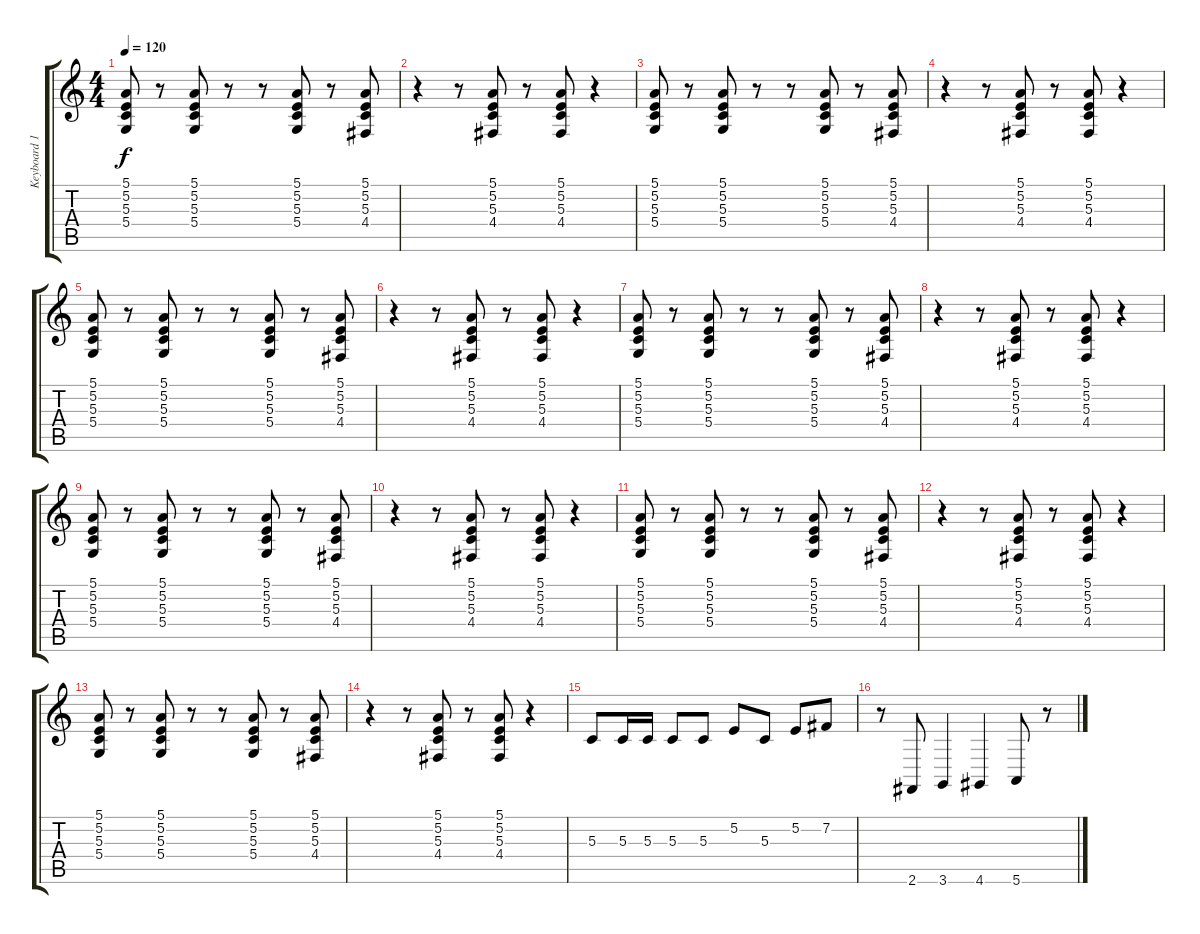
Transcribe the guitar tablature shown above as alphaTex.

\track ("Keyboard 1" "Keyboard 1") {instrument electricpiano2}
\staff {score tabs}
\tuning (E4 B3 G3 D3 A2 E2) {hide}
\ts (4 4)
\tempo 120
\clef g2
\ks c
(5.1 5.2 5.3 5.4).8{dy f} r.8 (5.1 5.2 5.3 5.4).8 r.8 r.8 (5.1 5.2 5.3 5.4).8 r.8 (5.1 5.2 5.3 4.4).8 |
r.4 r.8 (5.1 5.2 5.3 4.4).8 r.8 (5.1 5.2 5.3 4.4).8 r.4 |
(5.1 5.2 5.3 5.4).8 r.8 (5.1 5.2 5.3 5.4).8 r.8 r.8 (5.1 5.2 5.3 5.4).8 r.8 (5.1 5.2 5.3 4.4).8 |
r.4 r.8 (5.1 5.2 5.3 4.4).8 r.8 (5.1 5.2 5.3 4.4).8 r.4 |
(5.1 5.2 5.3 5.4).8 r.8 (5.1 5.2 5.3 5.4).8 r.8 r.8 (5.1 5.2 5.3 5.4).8 r.8 (5.1 5.2 5.3 4.4).8 |
r.4 r.8 (5.1 5.2 5.3 4.4).8 r.8 (5.1 5.2 5.3 4.4).8 r.4 |
(5.1 5.2 5.3 5.4).8 r.8 (5.1 5.2 5.3 5.4).8 r.8 r.8 (5.1 5.2 5.3 5.4).8 r.8 (5.1 5.2 5.3 4.4).8 |
r.4 r.8 (5.1 5.2 5.3 4.4).8 r.8 (5.1 5.2 5.3 4.4).8 r.4 |
(5.1 5.2 5.3 5.4).8 r.8 (5.1 5.2 5.3 5.4).8 r.8 r.8 (5.1 5.2 5.3 5.4).8 r.8 (5.1 5.2 5.3 4.4).8 |
r.4 r.8 (5.1 5.2 5.3 4.4).8 r.8 (5.1 5.2 5.3 4.4).8 r.4 |
(5.1 5.2 5.3 5.4).8 r.8 (5.1 5.2 5.3 5.4).8 r.8 r.8 (5.1 5.2 5.3 5.4).8 r.8 (5.1 5.2 5.3 4.4).8 |
r.4 r.8 (5.1 5.2 5.3 4.4).8 r.8 (5.1 5.2 5.3 4.4).8 r.4 |
(5.1 5.2 5.3 5.4).8 r.8 (5.1 5.2 5.3 5.4).8 r.8 r.8 (5.1 5.2 5.3 5.4).8 r.8 (5.1 5.2 5.3 4.4).8 |
r.4 r.8 (5.1 5.2 5.3 4.4).8 r.8 (5.1 5.2 5.3 4.4).8 r.4 |
5.3.8 5.3.16 5.3.16 5.3.8 5.3.8 5.2.8 5.3.8 5.2.8 7.2.8 |
r.8 2.6.8 3.6.4 4.6.4 5.6.8 r.8
